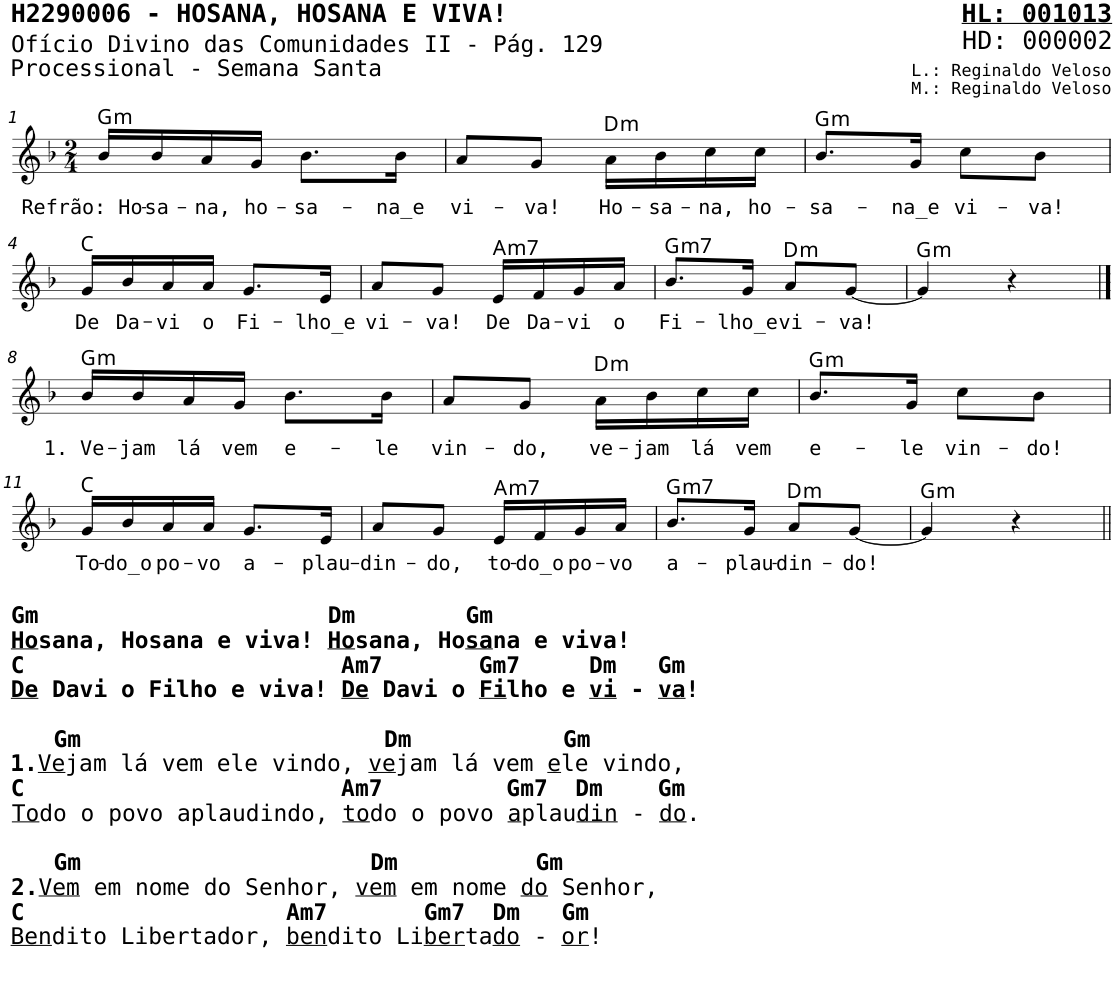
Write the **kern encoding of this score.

**kern	**text	**harte
*part1	*part1	*part1
*staff1	*staff1	*
*I"Voz	*	*
*I'V	*	*
*stria5	*	*
*clefG2	*	*
*k[b-]	*	*
*M2/4	*	*
=1	=1	=1
!	!LO:LY:b	!LO:H:kt=m
16b-/LL	Refrão: Ho-	G:min
!	!LO:LY:b	!
16b-/	-sa-	.
!	!LO:LY:b	!
16a/	-na,	.
!	!LO:LY:b	!
16g/JJ	ho-	.
!	!LO:LY:b	!
8.b-\L	-sa-	.
!	!LO:LY:b	!
16b-\Jk	-na_e	.
=2	=2	=2
!	!LO:LY:b	!
8a/L	vi-	.
!	!LO:LY:b	!
8g/J	-va!	.
!	!LO:LY:b	!LO:H:kt=m
16a\LL	Ho-	D:min
!	!LO:LY:b	!
16b-\	-sa-	.
!	!LO:LY:b	!
16cc\	-na,	.
!	!LO:LY:b	!
16cc\JJ	ho-	.
=3	=3	=3
!	!LO:LY:b	!LO:H:kt=m
8.b-/L	-sa-	G:min
!	!LO:LY:b	!
16g/Jk	-na_e	.
!	!LO:LY:b	!
8cc\L	vi-	.
!	!LO:LY:b	!
8b-\J	-va!	.
!!LO:LB:g=z
=4	=4	=4
!	!LO:LY:b	!
16g/LL	De	C:maj
!	!LO:LY:b	!
16b-/	Da-	.
!	!LO:LY:b	!
16a/	-vi	.
!	!LO:LY:b	!
16a/JJ	o	.
!	!LO:LY:b	!
8.g/L	Fi-	.
!	!LO:LY:b	!
16e/Jk	-lho_e	.
=5	=5	=5
!	!LO:LY:b	!
8a/L	vi-	.
!	!LO:LY:b	!
8g/J	-va!	.
!	!LO:LY:b	!LO:H:kt=m7
16e/LL	De	A:min7
!	!LO:LY:b	!
16f/	Da-	.
!	!LO:LY:b	!
16g/	-vi	.
!	!LO:LY:b	!
16a/JJ	o	.
=6	=6	=6
!	!LO:LY:b	!LO:H:kt=m7
8.b-/L	Fi-	G:min7
!	!LO:LY:b	!
16g/Jk	-lho_e	.
!	!LO:LY:b	!LO:H:kt=m
8a/L	vi-	D:min
!	!LO:LY:b	!
[8g/J	-va!	.
=7	=7	=7
!	!	!LO:H:kt=m
4g/]	.	G:min
4r	.	.
!!LO:LB:g=z
==8	==8	==8
!	!LO:LY:b	!LO:H:kt=m
16b-/LL	1. Ve-	G:min
!	!LO:LY:b	!
16b-/	-jam	.
!	!LO:LY:b	!
16a/	lá	.
!	!LO:LY:b	!
16g/JJ	vem	.
!	!LO:LY:b	!
8.b-\L	e-	.
!	!LO:LY:b	!
16b-\Jk	-le	.
=9	=9	=9
!	!LO:LY:b	!
8a/L	vin-	.
!	!LO:LY:b	!
8g/J	-do,	.
!	!LO:LY:b	!LO:H:kt=m
16a\LL	ve-	D:min
!	!LO:LY:b	!
16b-\	-jam	.
!	!LO:LY:b	!
16cc\	lá	.
!	!LO:LY:b	!
16cc\JJ	vem	.
=10	=10	=10
!	!LO:LY:b	!LO:H:kt=m
8.b-/L	e-	G:min
!	!LO:LY:b	!
16g/Jk	-le	.
!	!LO:LY:b	!
8cc\L	vin-	.
!	!LO:LY:b	!
8b-\J	-do!	.
!!LO:LB:g=z
=11	=11	=11
!LO:TX:b:B:t=Gm                     Dm        Gm	!	!
!LO:TX:b:t=Ho	!	!
!LO:TX:b:t=sana, Hosana e viva!	!	!
!LO:TX:b:t=Ho	!	!
!LO:TX:b:t=sana, Ho	!	!
!LO:TX:b:t=sa	!	!
!LO:TX:b:t=na e viva!	!	!
!LO:TX:b:t=C                       Am7       Gm7     Dm   Gm	!	!
!LO:TX:b:t=De	!	!
!LO:TX:b:t=Davi o Filho e viva!	!	!
!LO:TX:b:t=De	!	!
!LO:TX:b:t=Davi o	!	!
!LO:TX:b:t=Fi	!	!
!LO:TX:b:t=lho e	!	!
!LO:TX:b:t=vi	!	!
!LO:TX:b:t=-	!	!
!LO:TX:b:t=va	!	!
!LO:TX:b:t=!	!	!
!LO:TX:b:t=Gm                      Dm           Gm	!	!
!LO:TX:b:t=1.	!	!
!LO:TX:b:t=Ve	!	!
!LO:TX:b:t=jam lá vem ele vindo,	!	!
!LO:TX:b:t=ve	!	!
!LO:TX:b:t=jam lá vem	!	!
!LO:TX:b:t=e	!	!
!LO:TX:b:t=le vindo,	!	!
!LO:TX:b:B:t=C                       Am7         Gm7  Dm    Gm	!	!
!LO:TX:b:t=To	!	!
!LO:TX:b:t=do o povo aplaudindo,	!	!
!LO:TX:b:t=to	!	!
!LO:TX:b:t=do o povo	!	!
!LO:TX:b:t=a	!	!
!LO:TX:b:t=plau	!	!
!LO:TX:b:t=din	!	!
!LO:TX:b:t=-	!	!
!LO:TX:b:t=do	!	!
!LO:TX:b:t=.	!	!
!LO:TX:b:B:t=Gm                     Dm          Gm	!	!
!LO:TX:b:t=2.	!	!
!LO:TX:b:t=Vem	!	!
!LO:TX:b:t=em nome do Senhor,	!	!
!LO:TX:b:t=vem	!	!
!LO:TX:b:t=em nome	!	!
!LO:TX:b:t=do	!	!
!LO:TX:b:t=Senhor,	!	!
!LO:TX:b:B:t=C                   Am7       Gm7  Dm   Gm	!	!
!LO:TX:b:t=Ben	!	!
!LO:TX:b:t=dito Libertador,	!	!
!LO:TX:b:t=ben	!	!
!LO:TX:b:t=dito Li	!	!
!LO:TX:b:t=ber	!	!
!LO:TX:b:t=ta	!	!
!LO:TX:b:t=do	!	!
!LO:TX:b:t=-	!	!
!LO:TX:b:t=or	!	!
!LO:TX:b:t=!	!	!
!	!LO:LY:b	!
16g/LL	To-	C:maj
!	!LO:LY:b	!
16b-/	-do_o	.
!	!LO:LY:b	!
16a/	po-	.
!	!LO:LY:b	!
16a/JJ	-vo	.
!	!LO:LY:b	!
8.g/L	a-	.
!	!LO:LY:b	!
16e/Jk	-plau-	.
=12	=12	=12
!	!LO:LY:b	!
8a/L	-din-	.
!	!LO:LY:b	!
8g/J	-do,	.
!	!LO:LY:b	!LO:H:kt=m7
16e/LL	to-	A:min7
!	!LO:LY:b	!
16f/	-do_o	.
!	!LO:LY:b	!
16g/	po-	.
!	!LO:LY:b	!
16a/JJ	-vo	.
=13	=13	=13
!	!LO:LY:b	!LO:H:kt=m7
8.b-/L	a-	G:min7
!	!LO:LY:b	!
16g/Jk	-plau-	.
!	!LO:LY:b	!LO:H:kt=m
8a/L	-din-	D:min
!	!LO:LY:b	!
[8g/J	-do!	.
=14	=14	=14
!	!	!LO:H:kt=m
4g/]	.	G:min
4r	.	.
=||	=||	=||
*-	*-	*-
